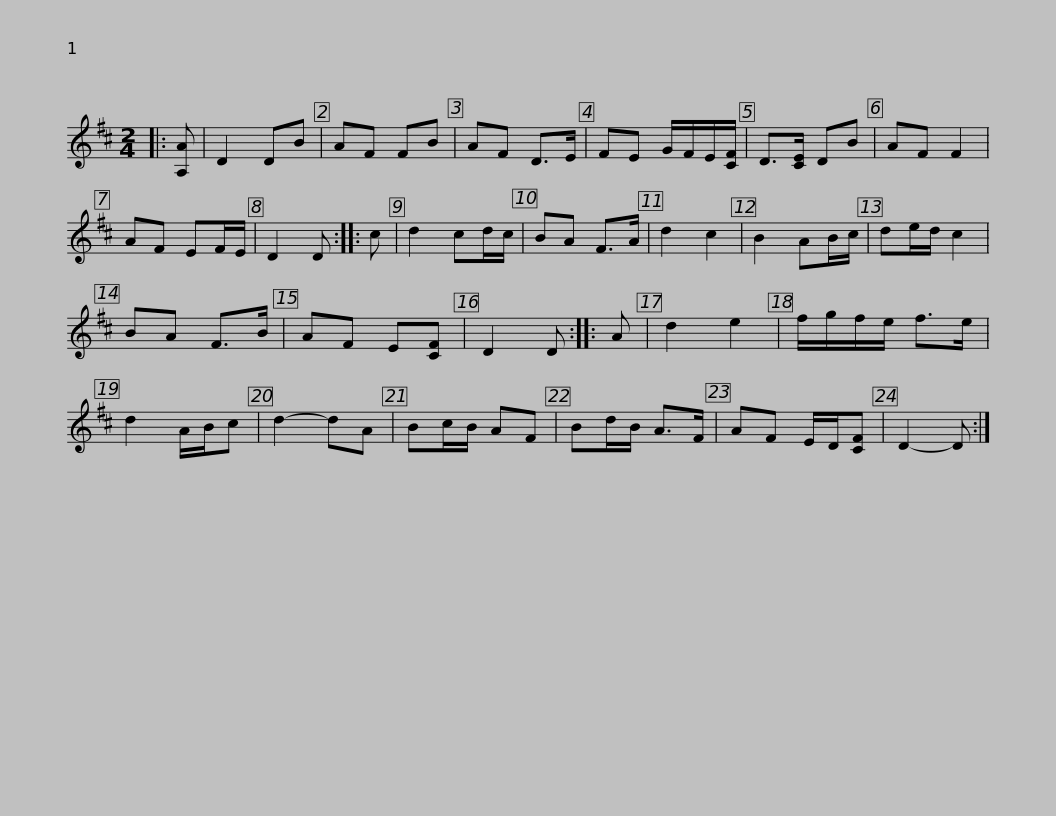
X:1
L:1/8
M:2/4
I:linebreak $
K:D
V:1 treble
V:1
|: [A,A] | D2 DB | AF FB | AF D>E | FE G/F/E/[CF]/ | %5
 D>[CE] DB | AF F2 | AF EF/E/ | D2 D :: c | %10
 d2 cd/c/ |$ BA F>A | d2 c2 | B2 AB/c/ | de/d/ c2 | %15
 BA F>B | AF E[CF] | D2 D :: A | d2 e2 | %20
 f/g/f/e/ f>e | d2 A/B/c |$ d2- dA | Bc/B/ AF | Bd/B/ A>F | %25
 AF E/D/[CF] | D2- D :| %27
